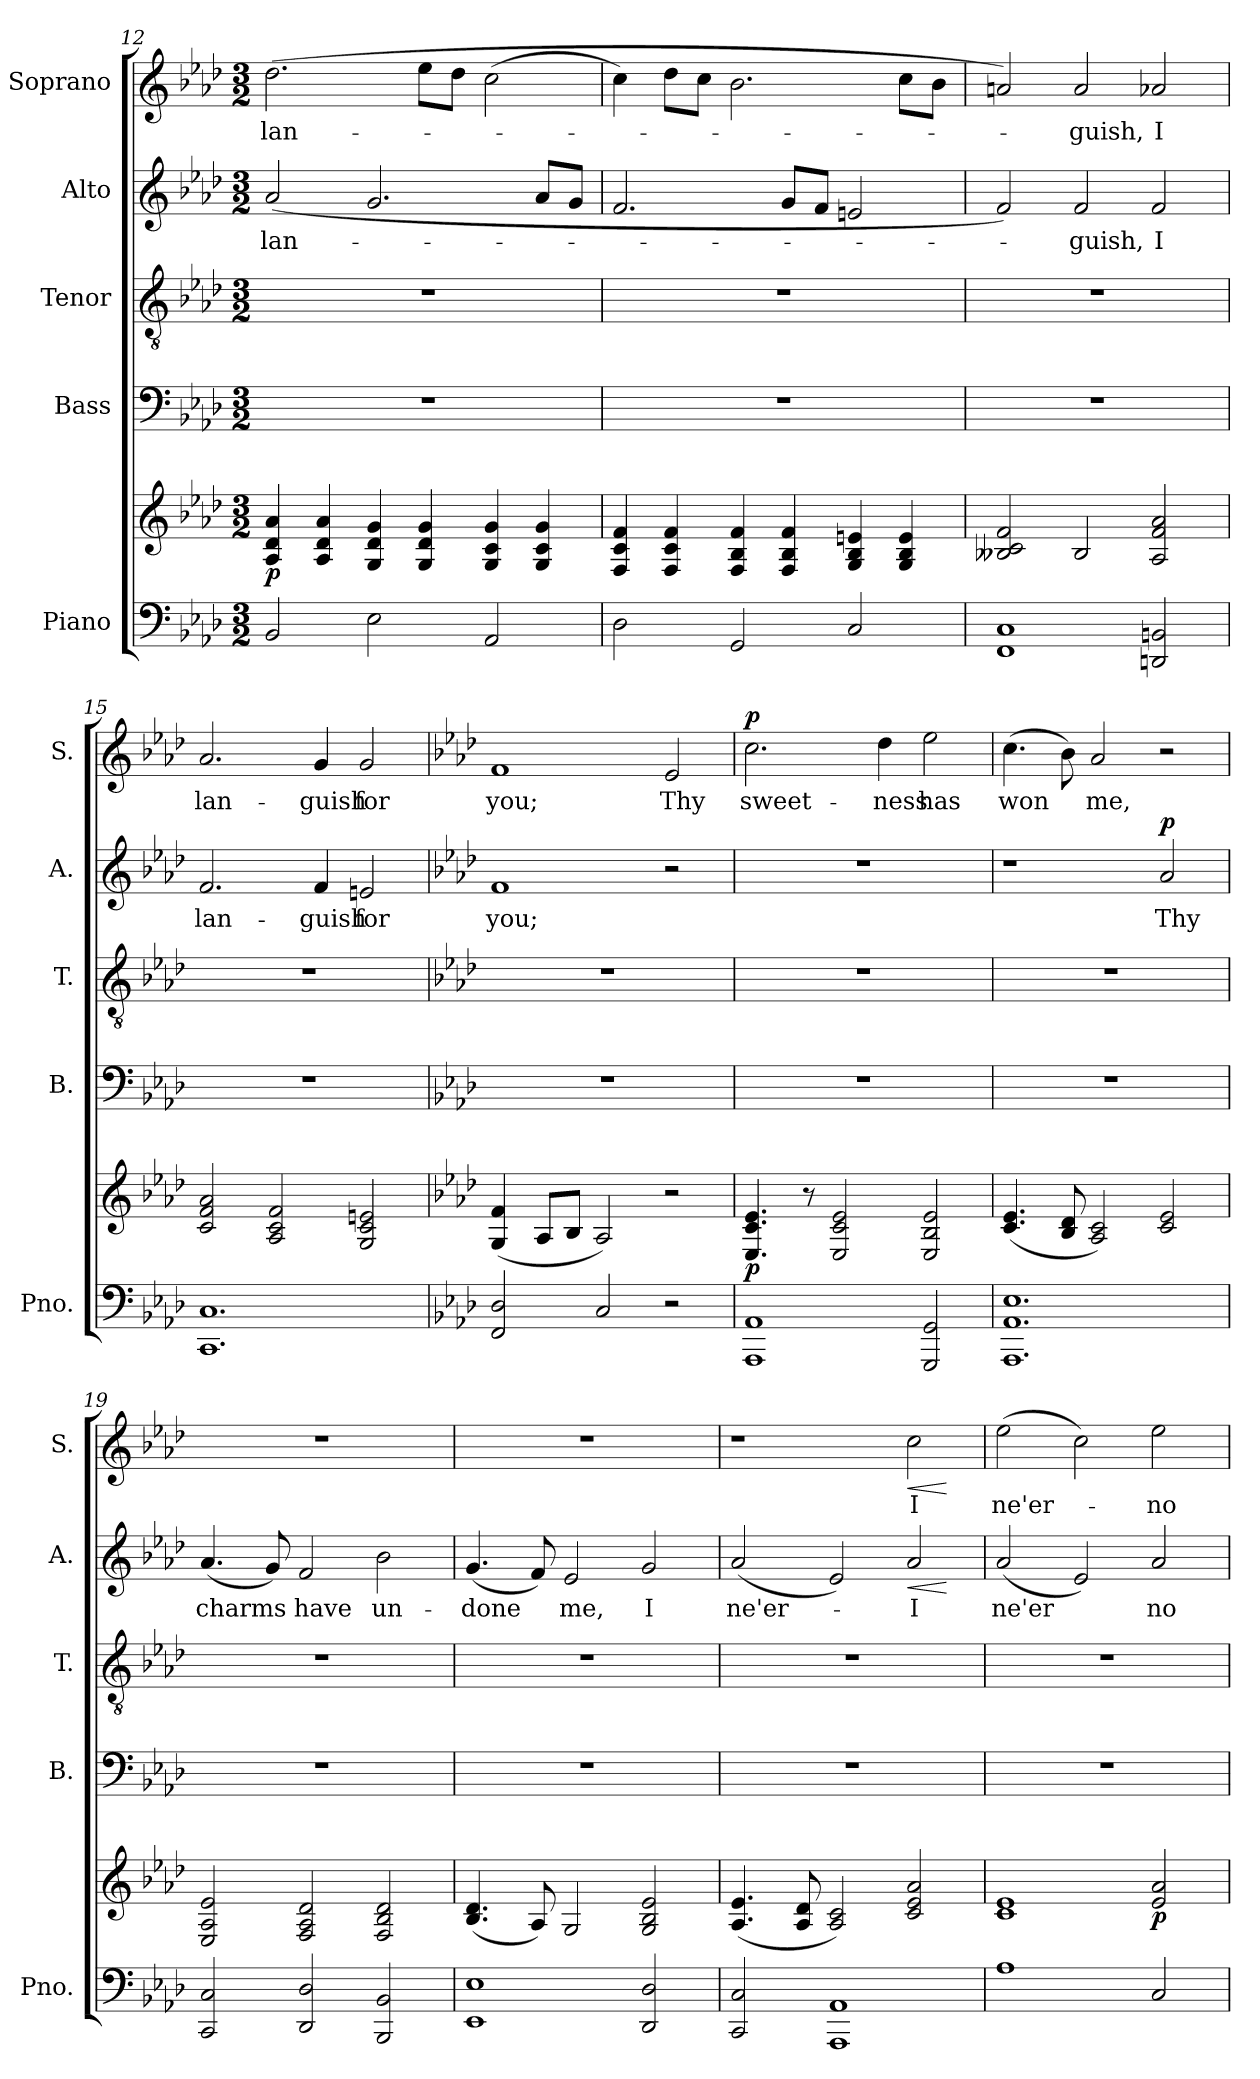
**kern	**kern	**dynam	**kern	**kern	**kern	**text	**dynam	**kern	**text	**dynam
*part5	*part5	*part5	*part4	*part3	*part2	*part2	*part2	*part1	*part1	*part1
*staff6	*staff5	*staff5/6	*staff4	*staff3	*staff2	*staff2	*staff2	*staff1	*staff1	*staff1
*I"Piano	*	*	*I"Bass	*I"Tenor	*I"Alto	*	*	*I"Soprano	*	*
*I'Pno.	*	*	*I'B.	*I'T.	*I'A.	*	*	*I'S.	*	*
*clefF4	*clefG2	*	*clefF4	*clefGv2	*clefG2	*	*	*clefG2	*	*
*k[b-e-a-d-]	*k[b-e-a-d-]	*	*k[b-e-a-d-]	*k[b-e-a-d-]	*k[b-e-a-d-]	*	*	*k[b-e-a-d-]	*	*
*M3/2	*M3/2	*	*M3/2	*M3/2	*M3/2	*	*	*M3/2	*	*
=12	=12	=12	=12	=12	=12	=12	=12	=12	=12	=12
!	!	!LO:DY:b	!	!	!	!LO:LY:b	!	!	!LO:LY:b	!
2BB-/	4A-/ 4d-/ 4a-/	p	1.r	1.r	(>2a-/	lan-	.	(>2.dd-\	lan-	.
.	4A-/ 4d-/ 4a-/	.	.	.	.	.	.	.	.	.
2E-\	4G/ 4d-/ 4g/	.	.	.	2.g/	.	.	.	.	.
.	4G/ 4d-/ 4g/	.	.	.	.	.	.	8ee-\L	.	.
.	.	.	.	.	.	.	.	8dd-\J	.	.
2AA-/	4G/ 4c/ 4g/	.	.	.	.	.	.	(>2cc\	.	.
.	4G/ 4c/ 4g/	.	.	.	8a-/L	.	.	.	.	.
.	.	.	.	.	8g/J	.	.	.	.	.
=13	=13	=13	=13	=13	=13	=13	=13	=13	=13	=13
2D-\	4F/ 4c/ 4f/	.	1.r	1.r	2.f/	.	.	4cc\)	.	.
.	4F/ 4c/ 4f/	.	.	.	.	.	.	8dd-\L	.	.
.	.	.	.	.	.	.	.	8cc\J	.	.
2GG/	4F/ 4B-/ 4f/	.	.	.	.	.	.	2.b-\	.	.
.	4F/ 4B-/ 4f/	.	.	.	8g/L	.	.	.	.	.
.	.	.	.	.	8f/J	.	.	.	.	.
2C/	4G/ 4B-/ 4en/	.	.	.	2en/	.	.	.	.	.
.	4G/ 4B-/ 4e/	.	.	.	.	.	.	8cc\L	.	.
.	.	.	.	.	.	.	.	8b-\J	.	.
=14	=14	=14	=14	=14	=14	=14	=14	=14	=14	=14
1FF 1C	2B--X/ 2c/ 2f/	.	1.r	1.r	2f/)	.	.	2an/)	.	.
!	!	!	!	!	!	!LO:LY:b	!	!	!LO:LY:b	!
.	2B--/	.	.	.	2f/	-guish,	.	2a/	-guish,	.
!	!	!	!	!	!	!LO:LY:b	!	!	!LO:LY:b	!
2DDn/ 2BBn/	2A-/ 2f/ 2a-/	.	.	.	2f/	I	.	2a-X/	I	.
!!LO:LB:g=z
=15	=15	=15	=15	=15	=15	=15	=15	=15	=15	=15
!	!	!	!	!	!	!LO:LY:b	!	!	!LO:LY:b	!
1.CC 1.C	2c/ 2f/ 2a-/	.	1.r	1.r	2.f/	lan-	.	2.a-/	lan-	.
.	2A-/ 2c/ 2f/	.	.	.	.	.	.	.	.	.
!	!	!	!	!	!	!LO:LY:b	!	!	!LO:LY:b	!
.	.	.	.	.	4f/	-guish	.	4g/	-guish	.
!	!	!	!	!	!	!LO:LY:b	!	!	!LO:LY:b	!
.	2G/ 2c/ 2en/	.	.	.	2en/	for	.	2g/	for	.
=16	=16	=16	=16	=16	=16	=16	=16	=16	=16	=16
*k[b-e-a-d-]	*k[b-e-a-d-]	*	*k[b-e-a-d-]	*k[b-e-a-d-]	*k[b-e-a-d-]	*	*	*k[b-e-a-d-]	*	*
!	!	!	!	!	!	!LO:LY:b	!	!	!LO:LY:b	!
2FF/ 2D-/	(<4G/ 4f/	.	1.r	1.r	1f	you;	.	1f	you;	.
.	8A-/L	.	.	.	.	.	.	.	.	.
.	8B-/J	.	.	.	.	.	.	.	.	.
2C/	2A-/)	.	.	.	.	.	.	.	.	.
!	!	!	!	!	!	!	!	!	!LO:LY:b	!
2r	2r	.	.	.	2r	.	.	2e-/	Thy	.
=17	=17	=17	=17	=17	=17	=17	=17	=17	=17	=17
!	!	!LO:DY:b	!	!	!	!	!	!	!LO:LY:b	!LO:DY:b
1AAA- 1AA-	4.E-/ 4.c/ 4.e-/	p	1.r	1.r	1.r	.	.	2.cc\	sweet-	p
.	8r	.	.	.	.	.	.	.	.	.
.	2E-/ 2c/ 2e-/	.	.	.	.	.	.	.	.	.
!	!	!	!	!	!	!	!	!	!LO:LY:b	!
.	.	.	.	.	.	.	.	4dd-\	-ness	.
!	!	!	!	!	!	!	!	!	!LO:LY:b	!
2GGG/ 2GG/	2E-/ 2B-/ 2e-/	.	.	.	.	.	.	2ee-\	has	.
=18	=18	=18	=18	=18	=18	=18	=18	=18	=18	=18
!	!	!	!	!	!	!	!	!	!LO:LY:b	!
1.AAA- 1.AA- 1.E-	(<4.c/ 4.e-/	.	1.r	1.r	1r	.	.	(>4.cc\	won	.
.	8B-/ 8d-/	.	.	.	.	.	.	8b-\)	.	.
!	!	!	!	!	!	!	!	!	!LO:LY:b	!
.	2A-/ 2c/)	.	.	.	.	.	.	2a-/	me,	.
!	!	!	!	!	!	!LO:LY:b	!LO:DY:b	!	!	!
.	2c/ 2e-/	.	.	.	2a-/	Thy	p	2r	.	.
!!LO:PB:g=z
=19	=19	=19	=19	=19	=19	=19	=19	=19	=19	=19
!	!	!	!	!	!	!LO:LY:b	!	!	!	!
2CC/ 2C/	2E-/ 2A-/ 2e-/	.	1.r	1.r	(<4.a-/	charms	.	1.r	.	.
.	.	.	.	.	8g/)	.	.	.	.	.
!	!	!	!	!	!	!LO:LY:b	!	!	!	!
2DD-/ 2D-/	2F/ 2A-/ 2d-/	.	.	.	2f/	have	.	.	.	.
!	!	!	!	!	!	!LO:LY:b	!	!	!	!
2BBB-/ 2BB-/	2F/ 2B-/ 2d-/	.	.	.	2b-\	un-	.	.	.	.
=20	=20	=20	=20	=20	=20	=20	=20	=20	=20	=20
!	!	!	!	!	!	!LO:LY:b	!	!	!	!
1EE- 1E-	(<4.B-/ 4.d-/	.	1.r	1.r	(<4.g/	-done	.	1.r	.	.
.	8A-/)	.	.	.	8f/)	.	.	.	.	.
!	!	!	!	!	!	!LO:LY:b	!	!	!	!
.	2G/	.	.	.	2e-/	me,	.	.	.	.
!	!	!	!	!	!	!LO:LY:b	!	!	!	!
2DD-/ 2D-/	2G/ 2B-/ 2e-/	.	.	.	2g/	I	.	.	.	.
=21	=21	=21	=21	=21	=21	=21	=21	=21	=21	=21
!	!	!	!	!	!	!LO:LY:b	!	!	!	!
2CC/ 2C/	(<4.A-/ 4.e-/	.	1.r	1.r	(<2a-/	ne'er-	.	1r	.	.
.	8A-/ 8d-/	.	.	.	.	.	.	.	.	.
1AAA- 1AA-	2A-/ 2c/)	.	.	.	2e-/)	.	.	.	.	.
!	!	!	!	!	!	!LO:LY:b	!LO:HP:b	!	!LO:LY:b	!LO:HP:b
.	2c/ 2e-/ 2a-/	.	.	.	2a-/	-I	<	2cc\	I	<
.	.	.	.	.	.	.	[	.	.	[
=22	=22	=22	=22	=22	=22	=22	=22	=22	=22	=22
!	!	!	!	!	!	!LO:LY:b	!	!	!LO:LY:b	!
1A-	1c 1e-	.	1.r	1.r	(<2a-/	ne'er	.	(>2ee-\	ne'er-	.
.	.	.	.	.	2e-/)	.	.	2cc\)	.	.
!	!	!LO:DY:b	!	!	!	!LO:LY:b	!	!	!LO:LY:b	!
2C/	2e-/ 2a-/	p	.	.	2a-/	no	.	2ee-\	-no	.
=	=	=	=	=	=	=	=	=	=	=
*-	*-	*-	*-	*-	*-	*-	*-	*-	*-	*-
